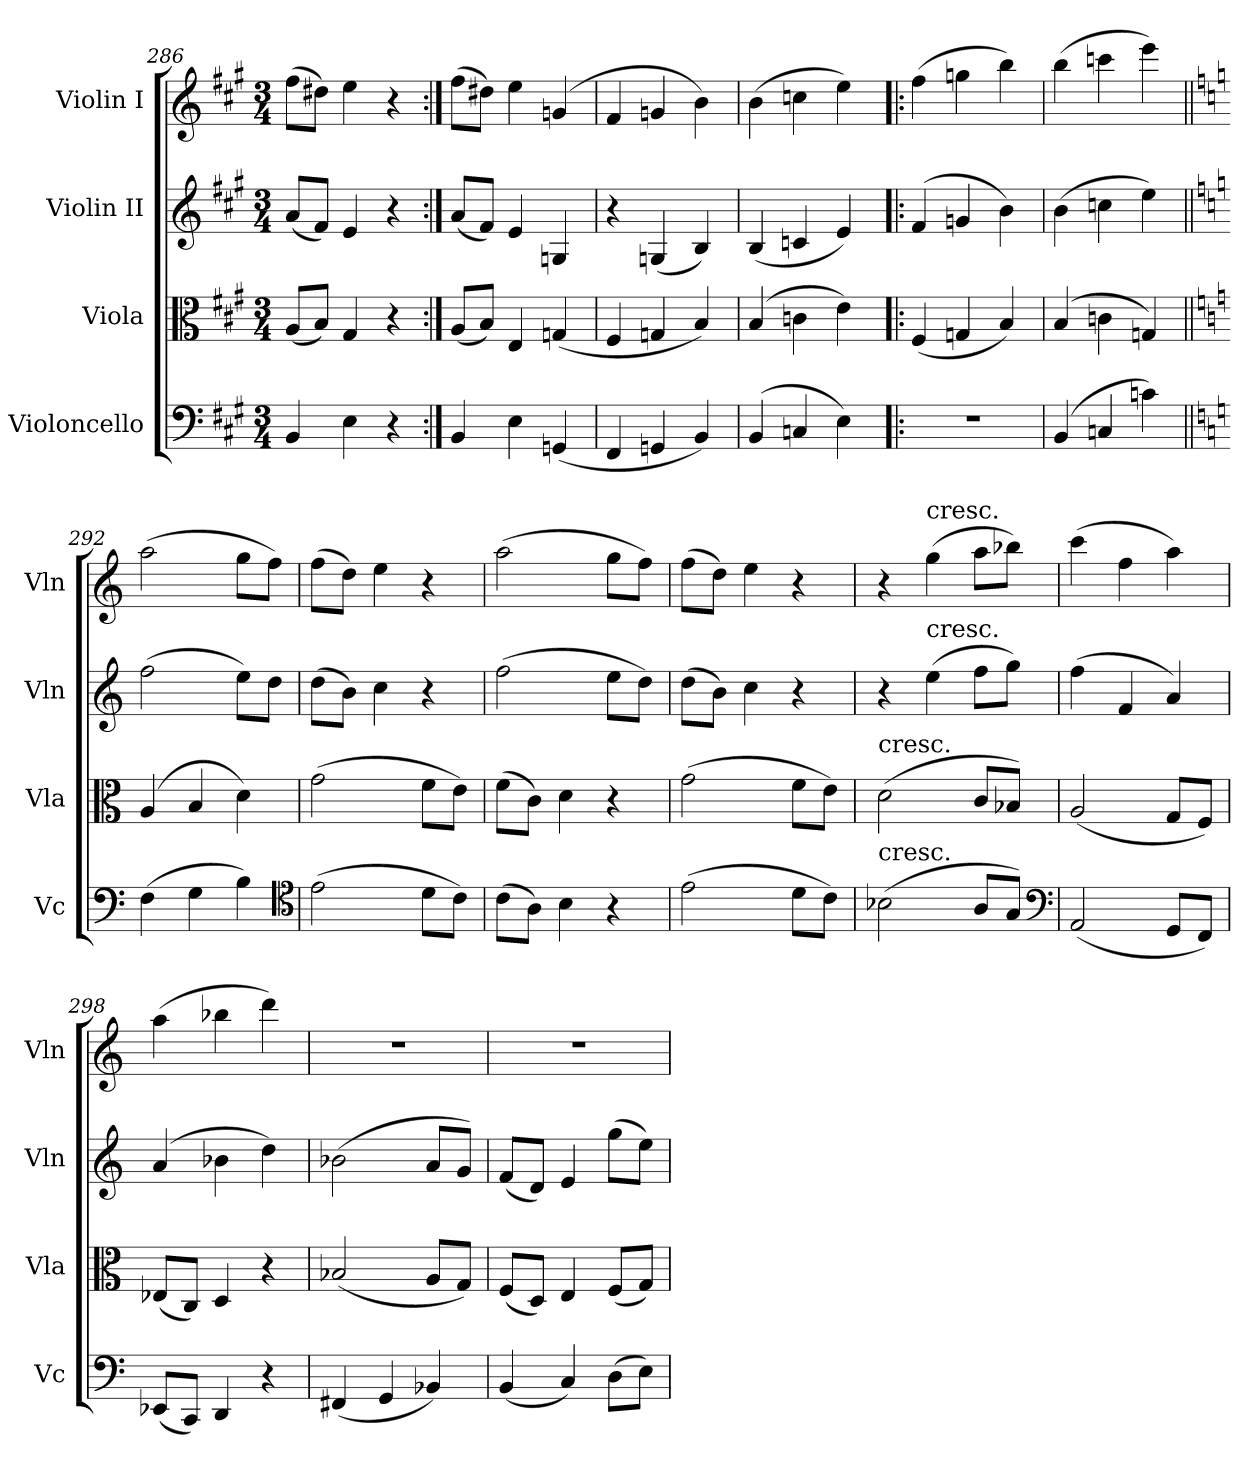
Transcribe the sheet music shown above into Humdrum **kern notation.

**kern	**kern	**kern	**kern
*part4	*part3	*part2	*part1
*staff4	*staff3	*staff2	*staff1
*I"Violoncello	*I"Viola	*I"Violin II	*I"Violin I
*I'Vc	*I'Vla	*I'Vln	*I'Vln
*clefF4	*clefC3	*clefG2	*clefG2
*k[f#c#g#]	*k[f#c#g#]	*k[f#c#g#]	*k[f#c#g#]
*A:	*A:	*A:	*A:
*M3/4	*M3/4	*M3/4	*M3/4
=286	=286	=286	=286
4BB	(8A/L	(8a/L	(8ff#\L
.	8B/J)	8f#/J)	8dd#X\J)
4E	4G#	4e	4ee
4r	4r	4r	4r
=287:|!	=287:|!	=287:|!	=287:|!
4BB	(8A/L	(8a/L	(8ff#\L
.	8B/J)	8f#/J)	8dd#X\J)
4E	4E	4e	4ee
(4GGn	(4Gn	4Gn	(4gn
=288	=288	=288	=288
4FF#	4F#	4r	4f#
4GGn	4Gn	(4Gn	4gn
4BB)	4B)	4B)	4b)
=289	=289	=289	=289
(4BB	(4B	(4B	(4b
4Cn	4cn	4cn	4ccn
4E)	4e)	4e)	4ee)
=290!|:	=290!|:	=290!|:	=290!|:
2.r	(4F#	(4f#	(4ff#
.	4Gn	4gn	4ggn
.	4B)	4b)	4bb)
=291	=291	=291	=291
(4BB	(4B	(4b	(4bb
4Cn	4cn	4ccn	4cccn
4cn)	4Gn)	4ee)	4eee)
=292||	=292||	=292||	=292||
*k[]	*k[]	*k[]	*k[]
*C:	*C:	*C:	*C:
(4F	(4A	(2ff	(2aa
4G	4B	.	.
4B)	4d)	8ee\L)	8gg\L
.	.	8dd\J	8ff\J)
*clefC4	*	*	*
=293	=293	=293	=293
(2e	(2g	(8dd\L	(8ff\L
.	.	8b\J)	8dd\J)
.	.	4cc	4ee
8d\L	8f\L	4r	4r
8c\J)	8e\J)	.	.
=294	=294	=294	=294
(8c\L	(8f\L	(2ff	(2aa
8A\J)	8c\J)	.	.
4B	4d	.	.
4r	4r	8ee\L	8gg\L
.	.	8dd\J)	8ff\J)
=295	=295	=295	=295
(2e	(2g	(8dd\L	(8ff\L
.	.	8b\J)	8dd\J)
.	.	4cc	4ee
8d\L	8f\L	4r	4r
8c\J)	8e\J)	.	.
=296	=296	=296	=296
!	!LO:TX:a:t=cresc.	!	!
!LO:TX:a:t=cresc.	!	!	!
(2B-X	(2d	4r	4r
!	!	!	!LO:TX:a:t=cresc.
!	!	!LO:TX:a:t=cresc.	!
.	.	(4ee	(4gg
8A/L	8c/L	8ff\L	8aa\L
8G/J)	8B-X/J)	8gg\J)	8bb-X\J)
*clefF4	*	*	*
=297	=297	=297	=297
(2AA	(2A	(4ff	(4ccc
.	.	4f	4ff
8GG/L	8G/L	4a)	4aa)
8FF/J)	8F/J)	.	.
=298	=298	=298	=298
(8EE-X/L	(8E-X/L	(4a	(4aa
8CC/J)	8C/J)	.	.
4DD	4D	4b-X	4bb-X
4r	4r	4dd)	4ddd)
=299	=299	=299	=299
(4FF#X	(2B-X	(2b-X	2.r
4GG	.	.	.
4BB-X)	8A/L	8a/L	.
.	8G/J)	8g/J)	.
=300	=300	=300	=300
(4BB	(8F/L	(8f/L	2.r
.	8D/J)	8d/J)	.
4C)	4E	4e	.
(8D\L	(8F/L	(8gg\L	.
8E\J)	8G/J)	8ee\J)	.
=	=	=	=
*-	*-	*-	*-
